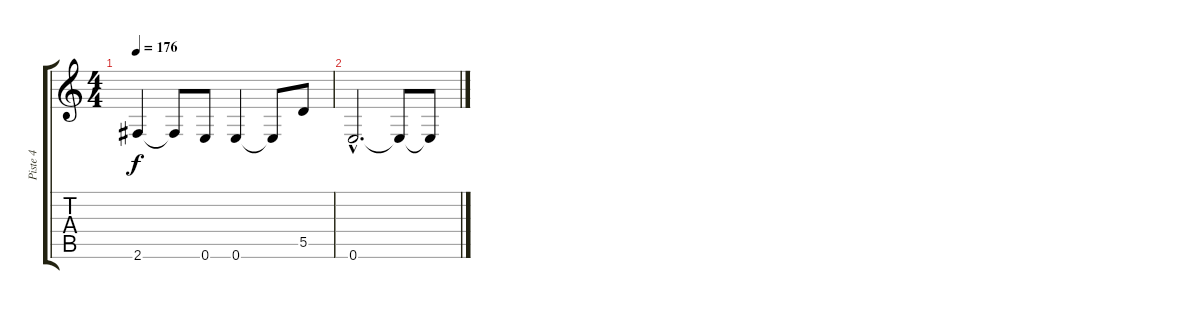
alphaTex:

\track ("Piste 4" "Piste 4") {instrument overdrivenguitar}
\staff {score tabs}
\tuning (E4 B3 G3 D3 A2 E2) {hide}
\ts (4 4)
\tempo 176
\clef g2
\ks c
2.6.4{dy f} 2.6{t}.8 0.6.8 0.6.4 0.6{t}.8 5.5.8 |
0.6{hac}.2{d} 0.6{t}.8 0.6{t}.8
